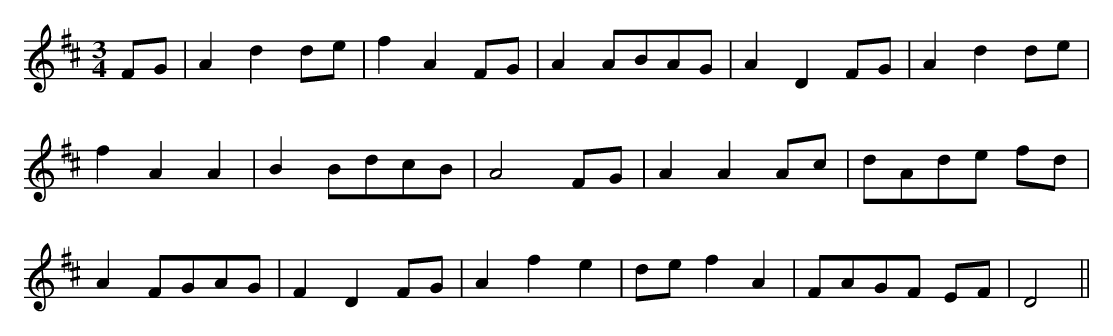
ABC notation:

X:1
M:3/4
K:D
FG|A2d2 de|f2A2 FG|A2ABAG|A2D2 FG|A2d2 de|
f2A2A2|B2BdcB|A4 FG|A2A2 Ac|dAde fd|
A2FGAG|F2D2 FG|A2f2e2|de f2A2|FAGF EF|D4||
